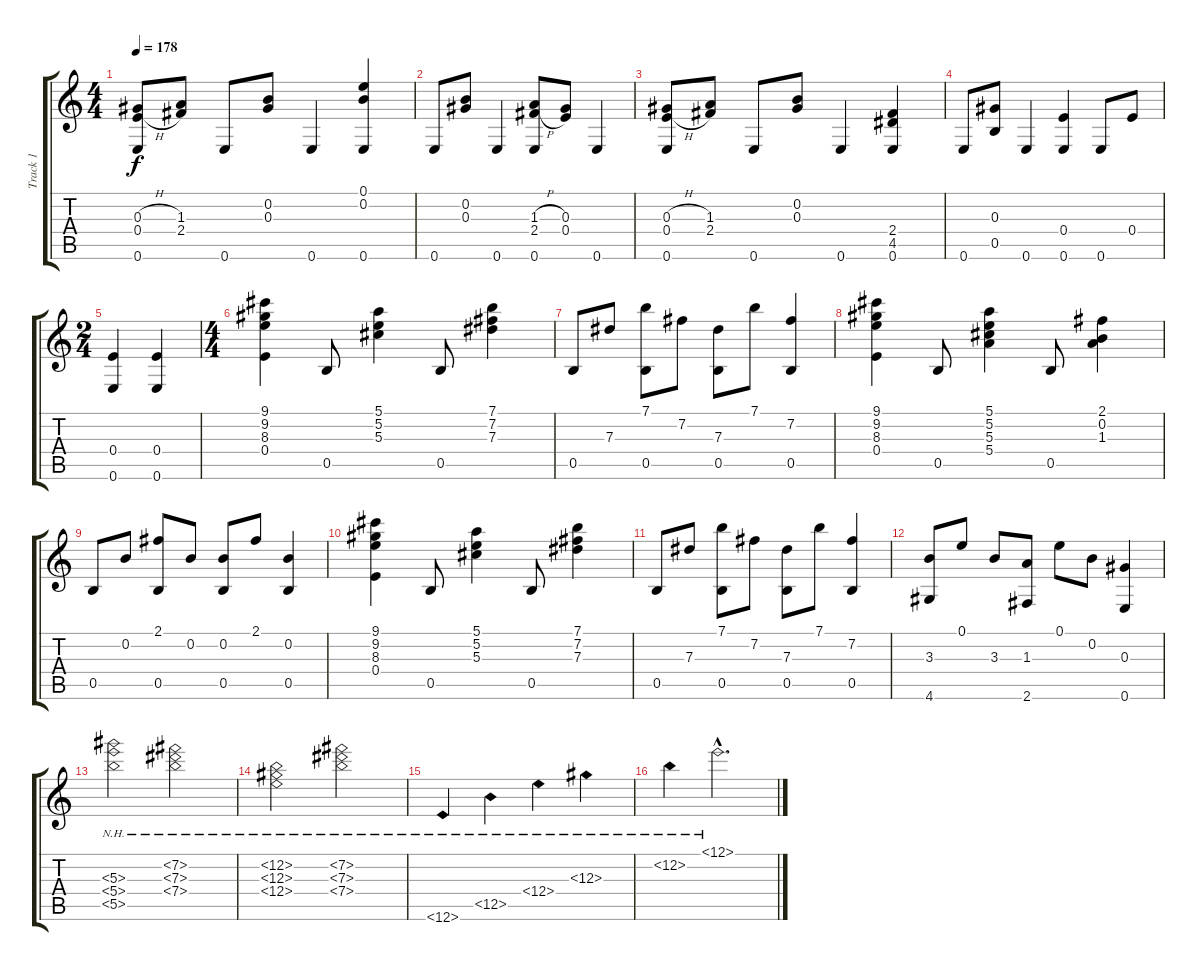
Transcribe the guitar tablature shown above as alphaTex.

\track ("Track 1" "Track 1") {instrument acousticguitarnylon}
\staff {score tabs}
\tuning (E4 B3 Ab3 E3 B2 E2) {hide}
\ts (4 4)
\tempo 178
\clef g2
\ks c
(0.3{h} 0.4{h} 0.6).8{dy f} (1.3 2.4).8 0.6.8 (0.2 0.3).8 0.6.4 (0.1 0.2 0.6).4 |
0.6.8 (0.2 0.3).8 0.6.4 (1.3{h} 2.4{h} 0.6).8 (0.3 0.4).8 0.6.4 |
(0.3{h} 0.4{h} 0.6).8 (1.3 2.4).8 0.6.8 (0.2 0.3).8 0.6.4 (2.4 4.5 0.6).4 |
0.6.8 (0.3 0.5).8 0.6.4 (0.4 0.6).4 0.6.8 0.4.8 |
\ts (2 4)
(0.4 0.6).4 (0.4 0.6).4 |
\ts (4 4)
(9.1 9.2 8.3 0.4).4 0.5.8 (5.1 5.2 5.3).4 0.5.8 (7.1 7.2 7.3).4 |
0.5.8 7.3.8 (7.1 0.5).8 7.2.8 (7.3 0.5).8 7.1.8 (7.2 0.5).4 |
(9.1 9.2 8.3 0.4).4 0.5.8 (5.1 5.2 5.3 5.4).4 0.5.8 (2.1 0.2 1.3).4 |
0.5.8 0.2.8 (2.1 0.5).8 0.2.8 (0.2 0.5).8 2.1.8 (0.2 0.5).4 |
(9.1 9.2 8.3 0.4).4 0.5.8 (5.1 5.2 5.3).4 0.5.8 (7.1 7.2 7.3).4 |
0.5.8 7.3.8 (7.1 0.5).8 7.2.8 (7.3 0.5).8 7.1.8 (7.2 0.5).4 |
(3.3 4.6).8 0.1.8 3.3.8 (1.3 2.6).8 0.1.8 0.2.8 (0.3 0.6).4 |
(5.3{nh} 5.4{nh} 5.5{nh}).2 (7.2{nh} 7.3{nh} 7.4{nh}).2 |
(12.2{nh} 12.3{nh} 12.4{nh}).2 (7.2{nh} 7.3{nh} 7.4{nh}).2 |
0.6{nh}.4 0.5{nh}.4 12.4{nh}.4 12.3{nh}.4 |
12.2{nh}.4 12.1{nh hac}.2{d}
